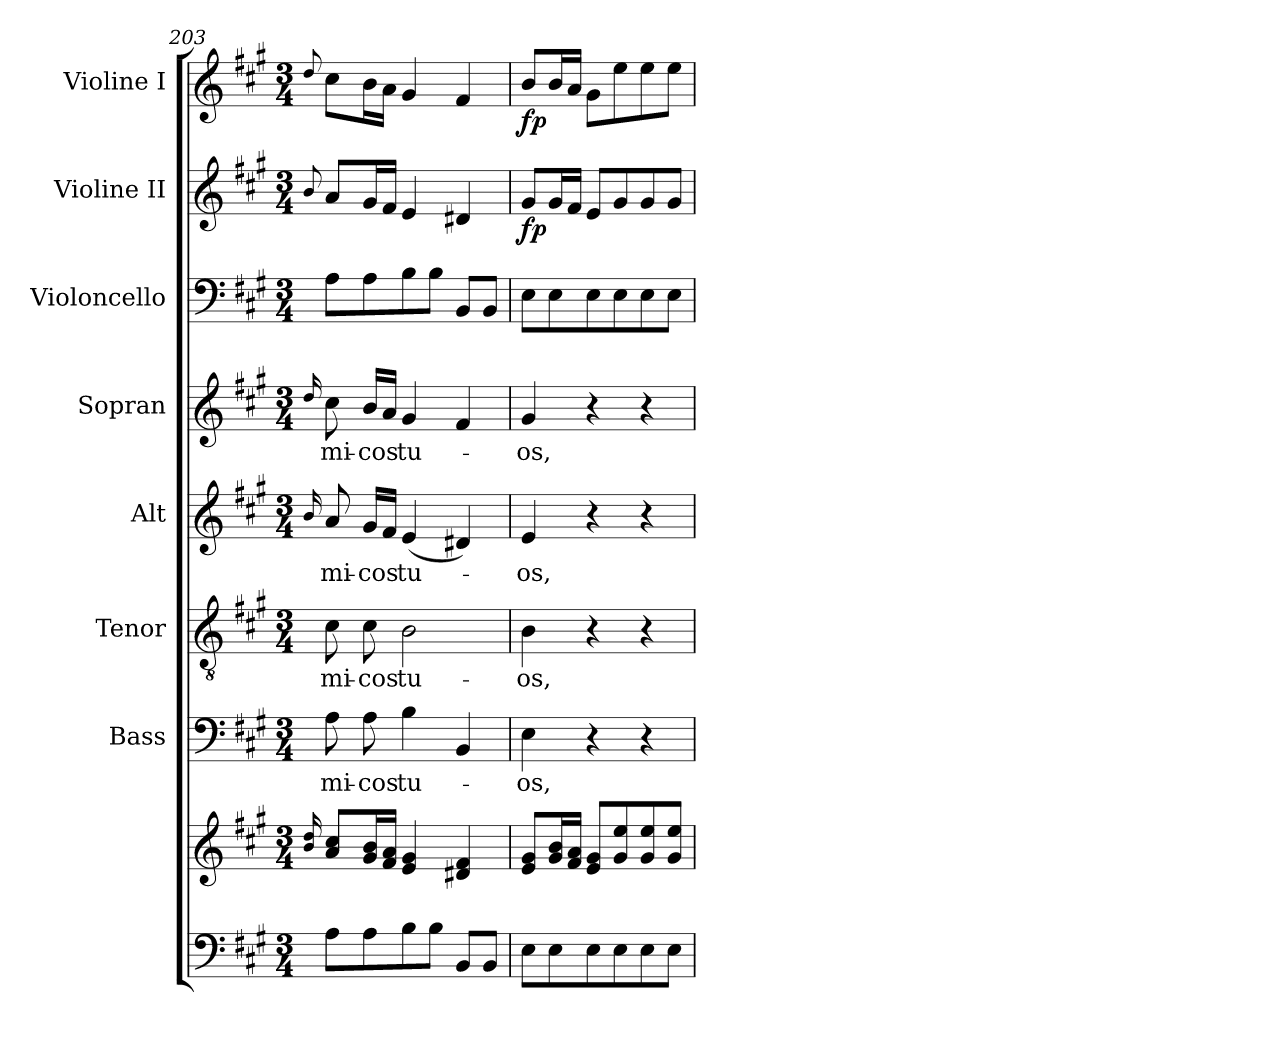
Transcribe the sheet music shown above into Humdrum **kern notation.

**kern	**kern	**kern	**text	**kern	**text	**kern	**text	**kern	**text	**kern	**kern	**dynam	**kern	**dynam
*part8	*part8	*part7	*part7	*part6	*part6	*part5	*part5	*part4	*part4	*part3	*part2	*part2	*part1	*part1
*staff9	*staff8	*staff7	*staff7	*staff6	*staff6	*staff5	*staff5	*staff4	*staff4	*staff3	*staff2	*staff2	*staff1	*staff1
*	*	*I"Bass	*	*I"Tenor	*	*I"Alt	*	*I"Sopran	*	*I"Violoncello	*I"Violine II	*	*I"Violine I	*
*	*	*I'B.	*	*I'T.	*	*I'A.	*	*I'S.	*	*I'Vc.	*I'Vl. II	*	*I'Vl. I	*
*clefF4	*clefG2	*clefF4	*	*clefGv2	*	*clefG2	*	*clefG2	*	*clefF4	*clefG2	*	*clefG2	*
*	*	*	*	*	*	*	*	*	*	*ITrd7c12	*	*	*	*
*k[f#c#g#]	*k[f#c#g#]	*k[f#c#g#]	*	*k[f#c#g#]	*	*k[f#c#g#]	*	*k[f#c#g#]	*	*k[f#c#g#]	*k[f#c#g#]	*	*k[f#c#g#]	*
*A:	*A:	*A:	*	*A:	*	*A:	*	*A:	*	*A:	*A:	*	*A:	*
*M3/4	*M3/4	*M3/4	*	*M3/4	*	*M3/4	*	*M3/4	*	*M3/4	*M3/4	*	*M3/4	*
=203	=203	=203	=203	=203	=203	=203	=203	=203	=203	=203	=203	=203	=203	=203
.	16qqb/ 16qqdd/	.	.	.	.	16qqb/	.	16qqdd/	.	.	8qqb/	.	8qqdd/	.
!	!	!	!LO:LY:b	!	!LO:LY:b	!	!LO:LY:b	!	!LO:LY:b	!	!	!	!	!
8A\L	8a/ 8cc#/L	8A\	-mi-	8c#\	-mi-	8a/	-mi-	8cc#\	-mi-	8AA\L	8a/L	.	8cc#\L	.
!	!	!	!LO:LY:b	!	!LO:LY:b	!	!LO:LY:b	!	!LO:LY:b	!	!	!	!	!
8A\	16g#/ 16b/L	8A\	-cos	8c#\	-cos	16g#/LL	-cos	16b/LL	-cos	8AA\	16g#/L	.	16b\L	.
.	16f#/ 16a/JJ	.	.	.	.	16f#/JJ	.	16a/JJ	.	.	16f#/JJ	.	16a\JJ	.
!	!	!	!LO:LY:b	!	!LO:LY:b	!	!LO:LY:b	!	!LO:LY:b	!	!	!	!	!
8B\	4e/ 4g#/	4B\	tu-	2B\	tu-	(<4e/	tu-	4g#/	tu-	8BB\	4e/	.	4g#/	.
8B\J	.	.	.	.	.	.	.	.	.	8BB\J	.	.	.	.
8BB/L	4d#X/ 4f#/	4BB/	.	.	.	4d#X/)	.	4f#/	.	8BBB/L	4d#X/	.	4f#/	.
8BB/J	.	.	.	.	.	.	.	.	.	8BBB/J	.	.	.	.
=204	=204	=204	=204	=204	=204	=204	=204	=204	=204	=204	=204	=204	=204	=204
!	!	!	!LO:LY:b	!	!LO:LY:b	!	!LO:LY:b	!	!LO:LY:b	!	!	!LO:DY:b	!	!LO:DY:b
8E\L	8e/ 8g#/L	4E\	-os,	4B\	-os,	4e/	-os,	4g#/	-os,	8EE\L	8g#/L	fp	8b/L	fp
8E\	16g#/ 16b/L	.	.	.	.	.	.	.	.	8EE\	16g#/L	.	16b/L	.
.	16f#/ 16a/JJ	.	.	.	.	.	.	.	.	.	16f#/JJ	.	16a/JJ	.
8E\	8e/ 8g#/L	4r	.	4r	.	4r	.	4r	.	8EE\	8e/L	.	8g#\L	.
8E\	8g#/ 8ee/	.	.	.	.	.	.	.	.	8EE\	8g#/	.	8ee\	.
8E\	8g#/ 8ee/	4r	.	4r	.	4r	.	4r	.	8EE\	8g#/	.	8ee\	.
8E\J	8g#/ 8ee/J	.	.	.	.	.	.	.	.	8EE\J	8g#/J	.	8ee\J	.
=	=	=	=	=	=	=	=	=	=	=	=	=	=	=
*-	*-	*-	*-	*-	*-	*-	*-	*-	*-	*-	*-	*-	*-	*-
